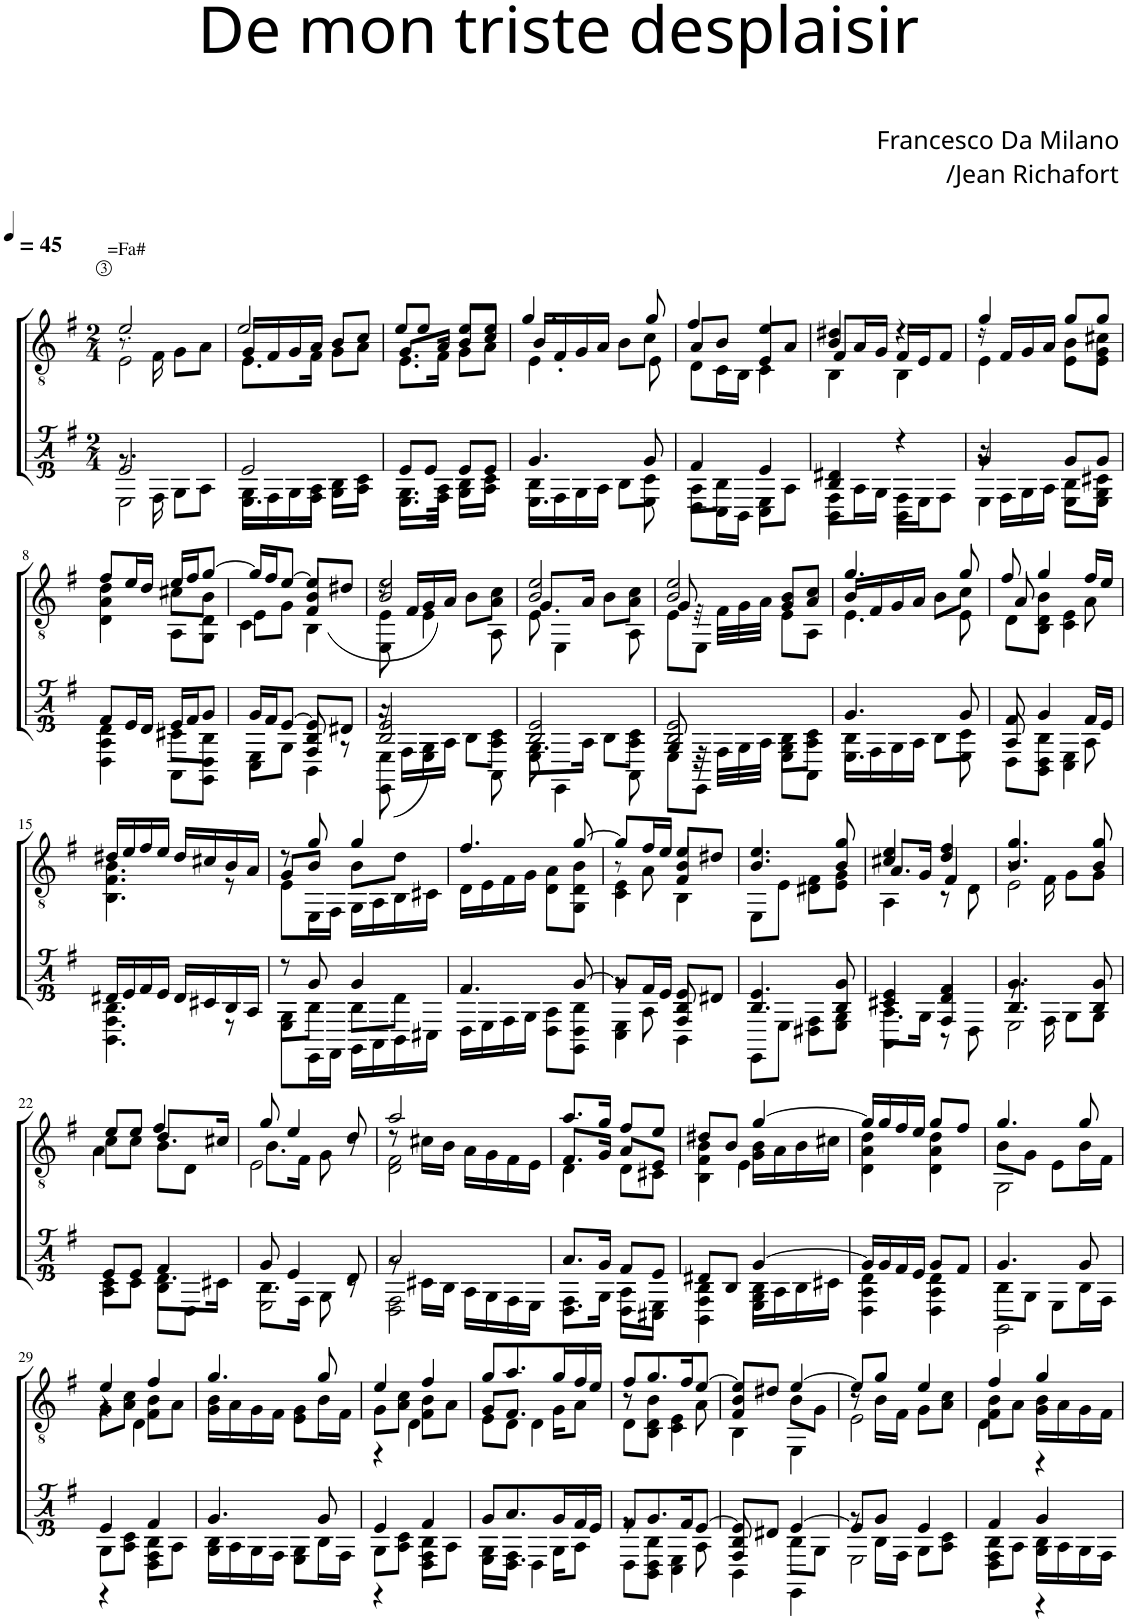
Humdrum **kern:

**kern	**kern
*part1	*part1
*staff2	*staff1
*I"Classical Guitar	*
*	*clefGv2
*k[f#]	*k[f#]
*M2/4	*M2/4
=1	=1
*^	*^
*	*^	*	*^
!	!	!	!LO:TX:a:t== 45	!	!
!	!	!	!LO:TX:a:t==Fa#	!	!
2e</	8.r	2E\	2e/	8.r	2E\
.	16F#\	.	.	16F#\	.
.	8G\L	.	.	8G\L	.
.	8A\J	.	.	8A\J	.
=2	=2	=2	=2	=2	=2
2e/	16G\LL	8.E\L	2e/	16G/LL	8.E\L
.	16F#\	.	.	16F#/	.
.	16G\	.	.	16G/	.
.	16A\JJ	16F#\Jk	.	16A/JJ	16F#\Jk
.	8B\L	8G\L	.	8B/L	8G\L
.	8c\J	8A\J	.	8c/J	8A\J
=3	=3	=3	=3	=3	=3
8e/L	8.G\L	8.E\L	8e/L	8.G/L	8.E\L
8e/J	.	.	8e/J	.	.
.	16A\Jk	16F#\Jk	.	16A/Jk	16F#\Jk
8e/L	8B\L	8G\L	8e/L	8B/L	8G\L
8e/J	8c\J	8A\J	8e/J	8c/J	8A\J
=4	=4	=4	=4	=4	=4
4.g/	16B\LL	4.E\	4.g/	16B/LL	4.E\
.	16F#\	.	.	16F#/	.
.	16G\	.	.	16G/	.
.	16A\JJ	.	.	16A/JJ	.
.	8B\L	.	.	8B\L	.
8g/	8c\J	8E\	8g/	8c\J	8E\
=5	=5	=5	=5	=5	=5
4f#/	8A\L	8D\L	4f#/	8A/L	8D\L
.	8B\J	16C\L	.	8B/J	16C\L
.	.	16BB\JJ	.	.	16BB\JJ
4e/	8E\L	4C\	4e/	8E/L	4C\
.	8A\J	.	.	8A/J	.
=6	=6	=6	=6	=6	=6
4B/ 4d#X/	8F#\L	4BB\	4B/ 4d#X/	8F#/L	4BB\
.	16A\L	.	.	16A/L	.
.	16G\JJ	.	.	16G/JJ	.
4r	16F#\LL	4BB\	4r	16F#/LL	4BB\
.	16E\J	.	.	16E/J	.
.	8F#\J	.	.	8F#/J	.
=7	=7	=7	=7	=7	=7
4g/	16r	4E\	4g/	16r	4E\
.	16F#\LL	.	.	16F#/LL	.
.	16G\	.	.	16G/	.
.	16A\JJ	.	.	16A/JJ	.
8g/L	8B\L	8E\L	8g/L	8B\L	8E\L
8g/J	8G\ 8c#X\J	8E\J	8g/J	8G\ 8c#X\J	8E\J
!!LO:LB:g=z	!!	!!
=8	=8	=8	=8	=8	=8
8f#/L	4A\ 4d\	4D\	8f#/L	4A\ 4d\	4D\
16e/L	.	.	16e/L	.	.
16d/JJ	.	.	16d/JJ	.	.
16e/LL	8c#X\L	8AA\L	16e/LL	8c#X\L	8AA\L
16f#/J	.	.	16f#/J	.	.
8g/J	8B\J	8GG\ 8D\J	[8g/J	8B\J	8GG\ 8D\J
=9	=9	=9	=9	=9	=9
16g/LL	8E\L	4C\	16g/LL]	8E\L	4C\
16f#/J	.	.	16f#/J	.	.
[8e/J	8G\J	.	[8e/J	8G\J	.
8e/L]	8F#/ 8B/	4BB\	8e/L]	8F#/ 8B/	(4BB\
8d#X/J	8r	.	8d#X/J	8ryy	.
=10	=10	=10	=10	=10	=10
2B/ 2e/	16r	8EE\ 8E\	2B/ 2e/	16r	8EE\ 8E\
.	16F#\LL	.	.	16F#/LL	.
.	16G\	4E\	.	16G/	4E\)
.	16A\JJ	.	.	16A/JJ	.
.	8B\L	.	.	8B\L	.
.	8A\ 8c\J	8AA\	.	8A\ 8c\J	8AA\
=11	=11	=11	=11	=11	=11
2B/ 2e/	8.G\L	8E\	2B/ 2e/	8.G/L	8E\
.	.	4EE\	.	.	4EE\
.	16A\Jk	.	.	16A/Jk	.
.	8B\L	.	.	8B\L	.
.	8A\ 8c\J	8AA\	.	8A\ 8c\J	8AA\
=12	=12	=12	=12	=12	=12
2B/ 2e/	8G/	8E\L	2B/ 2e/	8G/	8E\L
.	32r	8EE\J	.	32r	8EE\J
.	32F#\LLL	.	.	32F#\LLL	.
.	32G\	.	.	32G\	.
.	32A\JJJ	.	.	32A\JJJ	.
.	8G\ 8B\L	8E\L	.	8G/ 8B/L	8E\L
.	8A\ 8c\J	8AA\J	.	8A/ 8c/J	8AA\J
=13	=13	=13	=13	=13	=13
4.g/	16B\LL	4.E\	4.g/	16B/LL	4.E\
.	16F#\	.	.	16F#/	.
.	16G\	.	.	16G/	.
.	16A\JJ	.	.	16A/JJ	.
.	8B\L	.	.	8B\L	.
8g/	8c\J	8E\	8g/	8c\J	8E\
=14	=14	=14	=14	=14	=14
8f#/	8A/	8D\L	8f#/	8A/	8D\L
4g/	4B\	8BB\ 8D\J	4g/	4B\	8BB\ 8D\J
.	.	4C\ 4E\	.	.	4C\ 4E\
16f#/LL	8A\	.	16f#/LL	8A\	.
16e/JJ	.	.	16e/JJ	.	.
*	*v	*v	*	*	*
*	*	*	*v	*v
!!LO:LB:g=z
=15	=15	=15	=15
16d#X/LL	4.BB\ 4.F#\ 4.B\	16d#X/LL	4.BB\ 4.F#\ 4.B\
16e/	.	16e/	.
16f#/	.	16f#/	.
16e/JJ	.	16e/JJ	.
16d#/LL	.	16d#/LL	.
16c#X/	.	16c#X/	.
16B/	8r	16B/	8r
16A/JJ	.	16A/JJ	.
=16	=16	=16	=16
*	*^	*	*^
8r	8G\L	8E\L	8r	8G/L	8E\L
8g/	8B\J	16EE\L	8g/	8B/J	16EE\L
.	.	16FF#\JJ	.	.	16FF#\JJ
4g/	8B\L	16GG\LL	4g/	8B\L	16GG\LL
.	.	16AA\	.	.	16AA\
.	8d\J	16BB\	.	8d\J	16BB\
.	.	16C#X\JJ	.	.	16C#X\JJ
*	*v	*v	*	*	*
*	*	*	*v	*v
=17	=17	=17	=17
4.f#/	16D\LL	4.f#/	16D\LL
.	16E\	.	16E\
.	16F#\	.	16F#\
.	16G\JJ	.	16G\JJ
.	8D\ 8A\L	.	8D\ 8A\L
[8g/	8GG\ 8D\ 8B\J	[8g/	8GG\ 8D\ 8B\J
=18	=18	=18	=18
*	*^	*	*^
8g/L]	8r	4C\ 4E\	8g/L]	8r	4C\ 4E\
16f#/L	8A\	.	16f#/L	8A\	.
16e/JJ	.	.	16e/JJ	.	.
8e/L	8F#/ 8B/	4BB\	8e/L	8F#/ 8B/	4BB\
8d#X/J	8ryy	.	8d#X/J	8ryy	.
*	*v	*v	*	*	*
*	*	*	*v	*v
=19	=19	=19	=19
4.B/ 4.e/	8EE\L	4.B/ 4.e/	8EE\L
.	8E\J	.	8E\J
.	8D#X\ 8F#\L	.	8D#X\ 8F#\L
8B/ 8g/	8E\ 8G\J	8B/ 8g/	8E\ 8G\J
=20	=20	=20	=20
*	*^	*	*^
4c#X/ 4e/	8.A\L	4AA\	4c#X/ 4e/	8.A/L	4AA\
.	16G\Jk	.	.	16G/Jk	.
4d/ 4f#/	4F#/	8r	4d/ 4f#/	4F#/	8r
.	.	8D\	.	.	8D\
=21	=21	=21	=21	=21	=21
4.B/ 4.g/	8.r	2E\	4.B/ 4.g/	8.r	2E\
.	16F#\	.	.	16F#\	.
.	8G\L	.	.	8G\L	.
8B/ 8g/	8G\J	.	8B/ 8g/	8G\J	.
!!LO:LB:g=z	!!	!!
=22	=22	=22	=22	=22	=22
8e/L	8c\L	4A\	8e/L	8c\L	4A\
8e/J	8c\J	.	8e/J	8c\J	.
4f#/	8.d\L	8B\L	4f#/	8.d/L	8B\L
.	.	8D\J	.	.	8D\J
.	16c#X\Jk	.	.	16c#X/Jk	.
=23	=23	=23	=23	=23	=23
8g/	8.B\L	2E\	8g/	8.B\L	2E\
4e/	.	.	4e/	.	.
.	16F#\Jk	.	.	16F#\Jk	.
.	8G\	.	.	8G\	.
8d/	8r	.	8d/	8r	.
=24	=24	=24	=24	=24	=24
2a/	8r	2D\ 2F#\	2a/	8r	2D\ 2F#\
.	16c#X\LL	.	.	16c#X\LL	.
.	16B\JJ	.	.	16B\JJ	.
.	16A\LL	.	.	16A\LL	.
.	16G\	.	.	16G\	.
.	16F#\	.	.	16F#\	.
.	16E\JJ	.	.	16E\JJ	.
=25	=25	=25	=25	=25	=25
8.a/L	8.F#\L	4D\	8.a/L	8.F#/L	4D\
16g/Jk	16G\Jk	.	16g/Jk	16G/Jk	.
8f#/L	8A\L	8D\L	8f#/L	8A/L	8D\L
8e/J	8E\J	8C#X\J	8e/J	8E/J	8C#X\J
=26	=26	=26	=26	=26	=26
8d#X/L	4F#\ 4B\	4BB\	8d#X/L	4F#\ 4B\	4BB\
8B/J	.	.	8B/J	.	.
[4g/	16G\ 16B\LL	4E\	[4g/	16G\ 16B\LL	4E\
.	16A\	.	.	16A\	.
.	16B\	.	.	16B\	.
.	16c#X\JJ	.	.	16c#X\JJ	.
=27	=27	=27	=27	=27	=27
16g/LL]	4A\ 4d\	4D\	16g/LL]	4A\ 4d\	4D\
16g/	.	.	16g/	.	.
16f#/	.	.	16f#/	.	.
16e/JJ	.	.	16e/JJ	.	.
8g/L	4A\ 4d\	4D\	8g/L	4A\ 4d\	4D\
8f#/J	.	.	8f#/J	.	.
=28	=28	=28	=28	=28	=28
4.g/	8B\L	2GG\	4.g/	8B\L	2GG\
.	8G\J	.	.	8G\J	.
.	8E\L	.	.	8E\L	.
8g/	16B\L	.	8g/	16B\L	.
.	16F#\JJ	.	.	16F#\JJ	.
!!LO:LB:g=z	!!	!!
=29	=29	=29	=29	=29	=29
4e/	8G\L	4r	4e/	8G\L	4r
.	8A\ 8c\J	.	.	8A\ 8c\J	.
4f#/	8F#\ 8B\L	4D\	4f#/	8F#\ 8B\L	4D\
.	8A\J	.	.	8A\J	.
=30	=30	=30	=30	=30	=30
4.g/	16G\ 16B\LL	4ryy	4.g/	16G\ 16B\LL	4ryy
.	16A\	.	.	16A\	.
.	16G\	.	.	16G\	.
.	16F#\JJ	.	.	16F#\JJ	.
.	8G\L	4E\	.	8G\L	4E\
8g/	16B\L	.	8g/	16B\L	.
.	16F#\JJ	.	.	16F#\JJ	.
=31	=31	=31	=31	=31	=31
4e/	8G\L	4r	4e/	8G\L	4r
.	8A\ 8c\J	.	.	8A\ 8c\J	.
4f#/	8F#\ 8B\L	4D\	4f#/	8F#\ 8B\L	4D\
.	8A\J	.	.	8A\J	.
=32	=32	=32	=32	=32	=32
8g/L	8G\L	8E\L	8g/L	8G/L	8E\L
8.a/	8.F#\J	8D\J	8.a/	8.F#/J	8D\J
.	.	4D\	.	.	4D\
16g/L	16G\KL	.	16g/L	16G\KL	.
16f#/	8A\J	.	16f#/	8A\J	.
16e/JJ	.	.	16e/JJ	.	.
=33	=33	=33	=33	=33	=33
8f#/L	8r	8D\L	8f#/L	8r	8D\L
8.g/	4B\	8BB\ 8D\J	8.g/	4B\	8BB\ 8D\J
.	.	4C\ 4E\	.	.	4C\ 4E\
16f#/K	.	.	16f#/K	.	.
[8e/J	8A\	.	[8e/J	8A\	.
=34	=34	=34	=34	=34	=34
8e/L]	8F#/ 8B/	4BB\	8e/L]	8F#/ 8B/	4BB\
8d#X/J	8ryy	.	8d#X/J	8ryy	.
[4e/	8B\L	4EE\	[4e/	8B\L	4EE\
.	8G\J	.	.	8G\J	.
=35	=35	=35	=35	=35	=35
8e/L]	8r	2E\	8e/L]	8r	2E\
8g/J	16B\LL	.	8g/J	16B\LL	.
.	16F#\JJ	.	.	16F#\JJ	.
4e/	8G\L	.	4e/	8G\L	.
.	8A\ 8c\J	.	.	8A\ 8c\J	.
=36	=36	=36	=36	=36	=36
4f#/	8F#\ 8B\L	4D\	4f#/	8F#\ 8B\L	4D\
.	8A\J	.	.	8A\J	.
4g/	16G\ 16B\LL	4r	4g/	16G\ 16B\LL	4r
.	16A\	.	.	16A\	.
.	16G\	.	.	16G\	.
.	16F#\JJ	.	.	16F#\JJ	.
*v	*v	*v	*	*	*
*	*v	*v	*v
=	=
*-	*-
